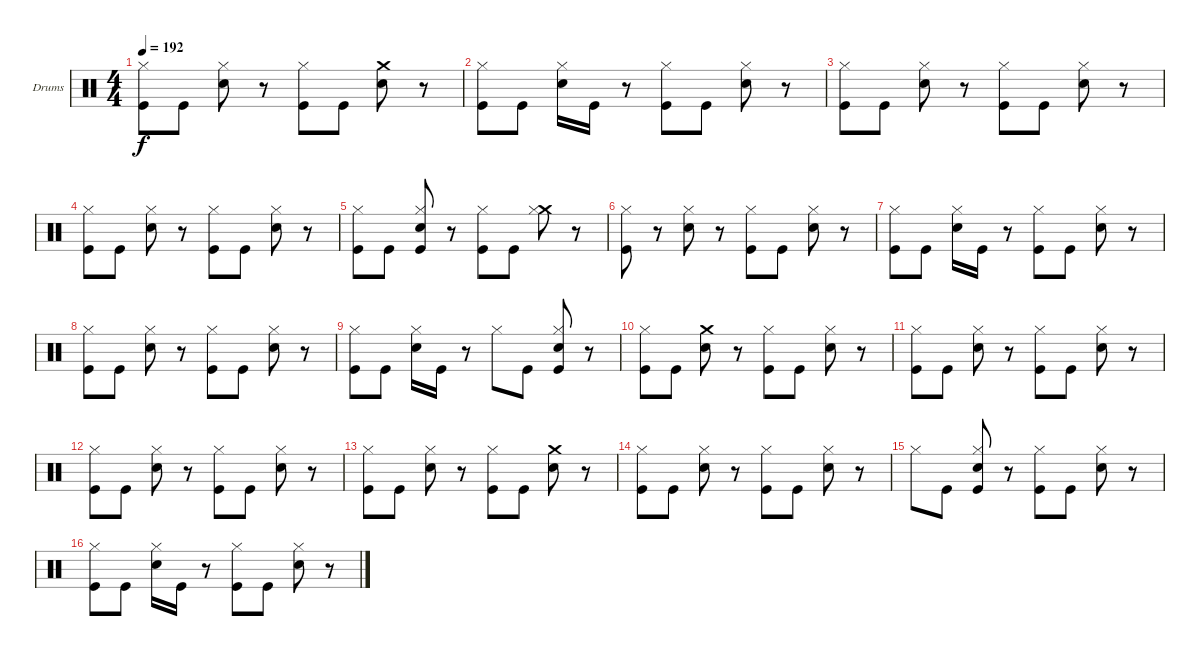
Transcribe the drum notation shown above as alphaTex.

\bracketExtendMode groupsimilarinstruments
\firstSystemTrackNameOrientation horizontal
\otherSystemsTrackNameOrientation horizontal
\track ("Drumkit" "Drums") {instrument percussion}
\staff {score}
\articulation defaults
\ts (4 4)
\tempo 192
\clef neutral
\ks c
("Kick (hit)" "Hi-Hat (closed)").8{dy f} "Kick (hit)".8 ("Snare (hit) 2" "Hi-Hat (closed)").8 r.8 ("Kick (hit)" "Hi-Hat (closed)").8 "Kick (hit)".8 ("Snare (hit) 2" "Crash medium (hit)").8 r.8 |
("Kick (hit)" "Hi-Hat (closed)").8 "Kick (hit)".8 ("Snare (hit) 2" "Hi-Hat (closed)").16 "Kick (hit)".16 r.8 ("Kick (hit)" "Hi-Hat (closed)").8 "Kick (hit)".8 ("Snare (hit) 2" "Hi-Hat (closed)").8 r.8 |
("Kick (hit)" "Hi-Hat (closed)").8 "Kick (hit)".8 ("Snare (hit) 2" "Hi-Hat (closed)").8 r.8 ("Kick (hit)" "Hi-Hat (closed)").8 "Kick (hit)".8 ("Snare (hit) 2" "Hi-Hat (closed)").8 r.8 |
("Kick (hit)" "Hi-Hat (closed)").8 "Kick (hit)".8 ("Snare (hit) 2" "Hi-Hat (closed)").8 r.8 ("Kick (hit)" "Hi-Hat (closed)").8 "Kick (hit)".8 ("Snare (hit) 2" "Hi-Hat (closed)").8 r.8 |
("Kick (hit)" "Hi-Hat (closed)").8 "Kick (hit)".8 ("Snare (hit) 2" "Hi-Hat (closed)" "Kick (hit)").8 r.8 ("Kick (hit)" "Hi-Hat (closed)").8 "Kick (hit)".8 ("Crash medium (hit)" "Hi-Hat (closed)").8 r.8 |
("Kick (hit)" "Hi-Hat (closed)").8 r.8 ("Hi-Hat (closed)" "Snare (hit) 2").8 r.8 ("Kick (hit)" "Hi-Hat (closed)").8 "Kick (hit)".8 ("Snare (hit) 2" "Hi-Hat (closed)").8 r.8 |
("Kick (hit)" "Hi-Hat (closed)").8 "Kick (hit)".8 ("Snare (hit) 2" "Hi-Hat (closed)").16 "Kick (hit)".16 r.8 ("Kick (hit)" "Hi-Hat (closed)").8 "Kick (hit)".8 ("Snare (hit) 2" "Hi-Hat (closed)").8 r.8 |
("Kick (hit)" "Hi-Hat (closed)").8 "Kick (hit)".8 ("Snare (hit) 2" "Hi-Hat (closed)").8 r.8 ("Kick (hit)" "Hi-Hat (closed)").8 "Kick (hit)".8 ("Snare (hit) 2" "Hi-Hat (closed)").8 r.8 |
("Kick (hit)" "Hi-Hat (closed)").8 "Kick (hit)".8 ("Snare (hit) 2" "Hi-Hat (closed)").16 "Kick (hit)".16 r.8 "Hi-Hat (closed)".8 "Kick (hit)".8 ("Kick (hit)" "Snare (hit) 2" "Hi-Hat (closed)").8 r.8 |
("Kick (hit)" "Hi-Hat (closed)").8 "Kick (hit)".8 ("Crash medium (hit)" "Snare (hit) 2").8 r.8 ("Kick (hit)" "Hi-Hat (closed)").8 "Kick (hit)".8 ("Snare (hit) 2" "Hi-Hat (closed)").8 r.8 |
("Kick (hit)" "Hi-Hat (closed)").8 "Kick (hit)".8 ("Snare (hit) 2" "Hi-Hat (closed)").8 r.8 ("Kick (hit)" "Hi-Hat (closed)").8 "Kick (hit)".8 ("Snare (hit) 2" "Hi-Hat (closed)").8 r.8 |
("Kick (hit)" "Hi-Hat (closed)").8 "Kick (hit)".8 ("Snare (hit) 2" "Hi-Hat (closed)").8 r.8 ("Kick (hit)" "Hi-Hat (closed)").8 "Kick (hit)".8 ("Snare (hit) 2" "Hi-Hat (closed)").8 r.8 |
("Kick (hit)" "Hi-Hat (closed)").8 "Kick (hit)".8 ("Snare (hit) 2" "Hi-Hat (closed)").8 r.8 ("Kick (hit)" "Hi-Hat (closed)").8 "Kick (hit)".8 ("Crash medium (hit)" "Snare (hit) 2").8 r.8 |
("Kick (hit)" "Hi-Hat (closed)").8 "Kick (hit)".8 ("Snare (hit) 2" "Hi-Hat (closed)").8 r.8 ("Kick (hit)" "Hi-Hat (closed)").8 "Kick (hit)".8 ("Snare (hit) 2" "Hi-Hat (closed)").8 r.8 |
"Hi-Hat (closed)".8 "Kick (hit)".8 ("Kick (hit)" "Snare (hit) 2" "Hi-Hat (closed)").8 r.8 ("Kick (hit)" "Hi-Hat (closed)").8 "Kick (hit)".8 ("Hi-Hat (closed)" "Snare (hit) 2").8 r.8 |
("Kick (hit)" "Hi-Hat (closed)").8 "Kick (hit)".8 ("Snare (hit) 2" "Hi-Hat (closed)").16 "Kick (hit)".16 r.8 ("Hi-Hat (closed)" "Kick (hit)").8 "Kick (hit)".8 ("Hi-Hat (closed)" "Snare (hit) 2").8 r.8
